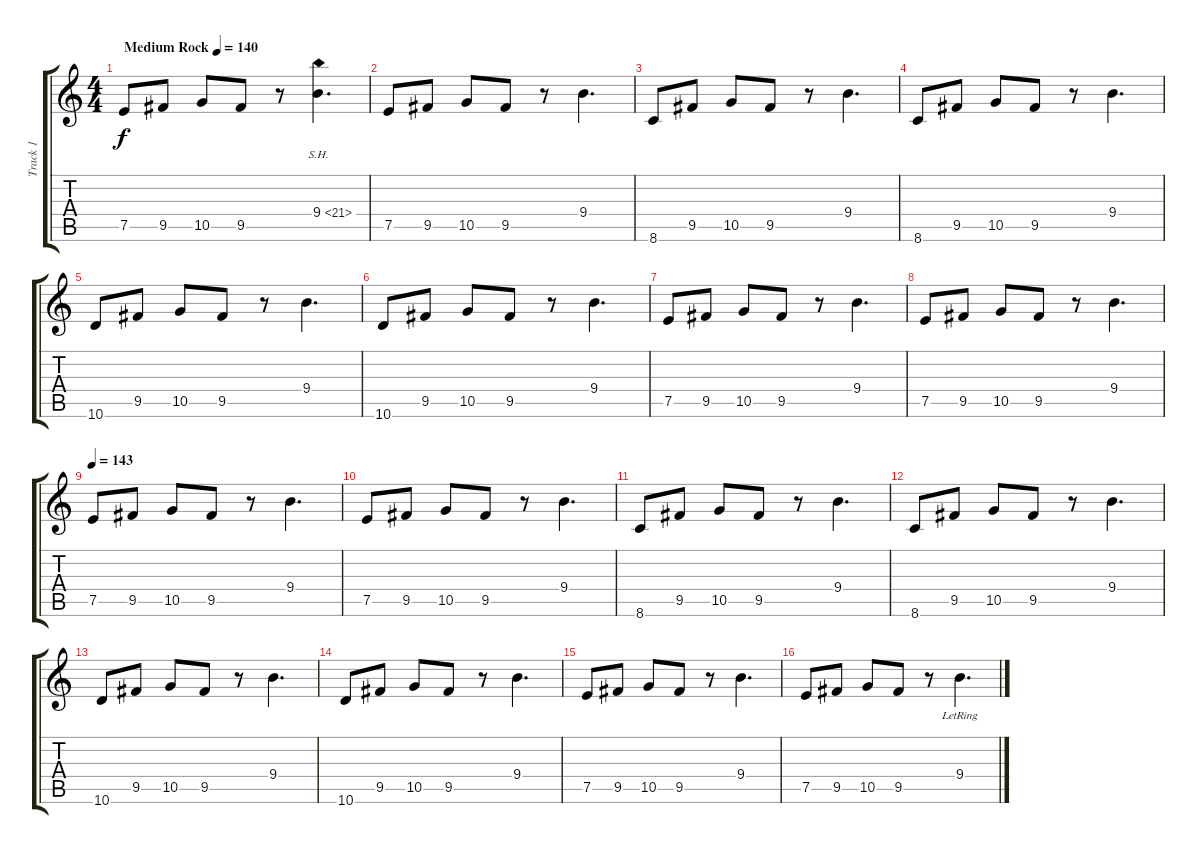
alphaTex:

\track ("Track 1" "Track 1") {instrument distortionguitar}
\staff {score tabs}
\tuning (E4 B3 G3 D3 A2 E2) {hide}
\ts (4 4)
\tempo (140 "Medium Rock")
\clef g2
\ks c
7.5.8{dy f instrument distortionguitar} 9.5.8 10.5.8 9.5.8 r.8 9.4{sh 12}.4{d} |
7.5.8 9.5.8 10.5.8 9.5.8 r.8 9.4.4{d} |
8.6.8 9.5.8 10.5.8 9.5.8 r.8 9.4.4{d} |
8.6.8 9.5.8 10.5.8 9.5.8 r.8 9.4.4{d} |
10.6.8 9.5.8 10.5.8 9.5.8 r.8 9.4.4{d} |
10.6.8 9.5.8 10.5.8 9.5.8 r.8 9.4.4{d} |
7.5.8 9.5.8 10.5.8 9.5.8 r.8 9.4.4{d} |
7.5.8 9.5.8 10.5.8 9.5.8 r.8 9.4.4{d} |
\tempo 143
7.5.8 9.5.8 10.5.8 9.5.8 r.8 9.4.4{d} |
7.5.8 9.5.8 10.5.8 9.5.8 r.8 9.4.4{d} |
8.6.8 9.5.8 10.5.8 9.5.8 r.8 9.4.4{d} |
8.6.8 9.5.8 10.5.8 9.5.8 r.8 9.4.4{d} |
10.6.8 9.5.8 10.5.8 9.5.8 r.8 9.4.4{d} |
10.6.8 9.5.8 10.5.8 9.5.8 r.8 9.4.4{d} |
7.5.8 9.5.8 10.5.8 9.5.8 r.8 9.4.4{d} |
7.5.8 9.5.8 10.5.8 9.5.8 r.8 9.4{lr}.4{d}
